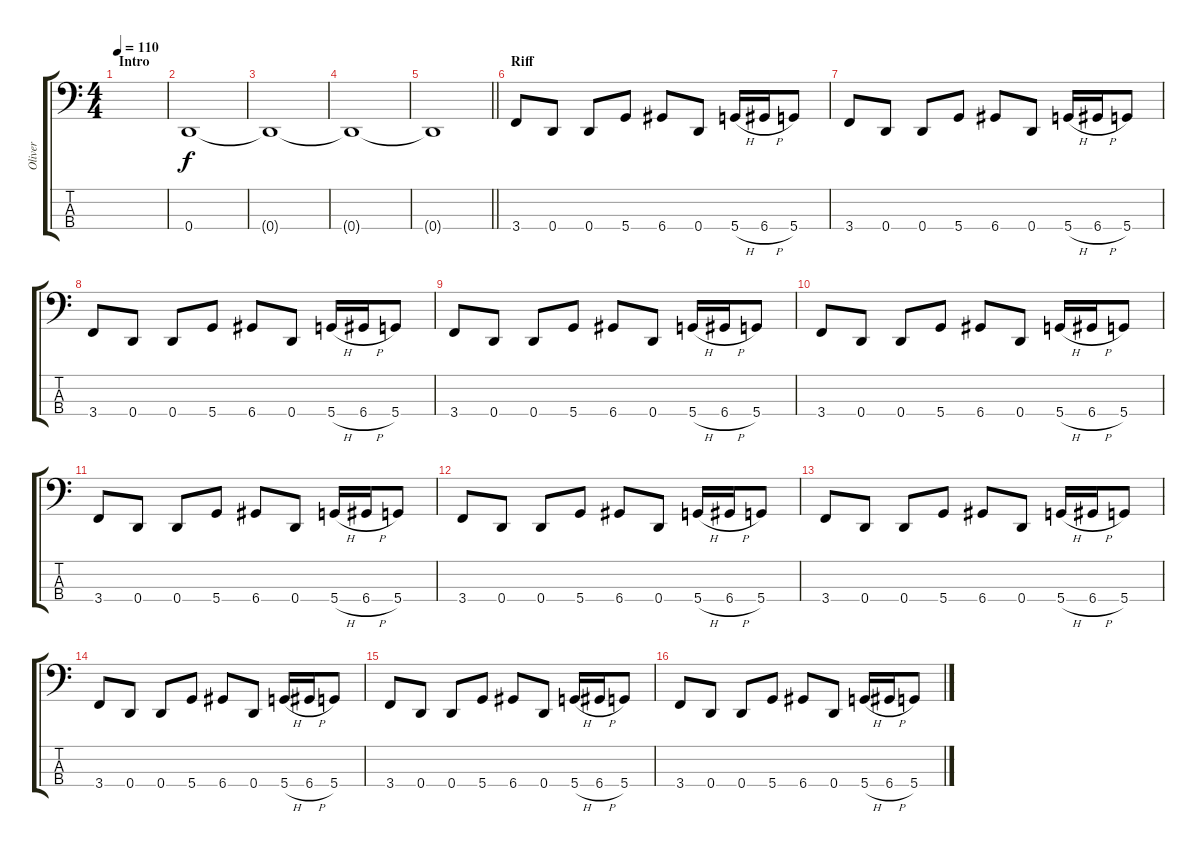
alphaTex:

\track ("Oliver" "Oliver") {instrument electricbassfinger}
\staff {score tabs}
\tuning (G2 D2 A1 D1) {hide}
\ts (4 4)
\section ("" "Intro")
\tempo 110
\clef f4
\ks c
|
0.4.1{volume 10} |
0.4{t}.1 |
0.4{t}.1 |
\barLineRight lightlight
0.4{t}.1 |
\section ("" "Riff")
3.4.8{volume 16} 0.4.8 0.4.8 5.4.8 6.4.8 0.4.8 5.4{h}.16 6.4{h}.16 5.4.8 |
3.4.8 0.4.8 0.4.8 5.4.8 6.4.8 0.4.8 5.4{h}.16 6.4{h}.16 5.4.8 |
3.4.8 0.4.8 0.4.8 5.4.8 6.4.8 0.4.8 5.4{h}.16 6.4{h}.16 5.4.8 |
3.4.8 0.4.8 0.4.8 5.4.8 6.4.8 0.4.8 5.4{h}.16 6.4{h}.16 5.4.8 |
3.4.8 0.4.8 0.4.8 5.4.8 6.4.8 0.4.8 5.4{h}.16 6.4{h}.16 5.4.8 |
3.4.8 0.4.8 0.4.8 5.4.8 6.4.8 0.4.8 5.4{h}.16 6.4{h}.16 5.4.8 |
3.4.8 0.4.8 0.4.8 5.4.8 6.4.8 0.4.8 5.4{h}.16 6.4{h}.16 5.4.8 |
3.4.8 0.4.8 0.4.8 5.4.8 6.4.8 0.4.8 5.4{h}.16 6.4{h}.16 5.4.8 |
3.4.8 0.4.8 0.4.8 5.4.8 6.4.8 0.4.8 5.4{h}.16 6.4{h}.16 5.4.8 |
3.4.8 0.4.8 0.4.8 5.4.8 6.4.8 0.4.8 5.4{h}.16 6.4{h}.16 5.4.8 |
3.4.8 0.4.8 0.4.8 5.4.8 6.4.8 0.4.8 5.4{h}.16 6.4{h}.16 5.4.8
